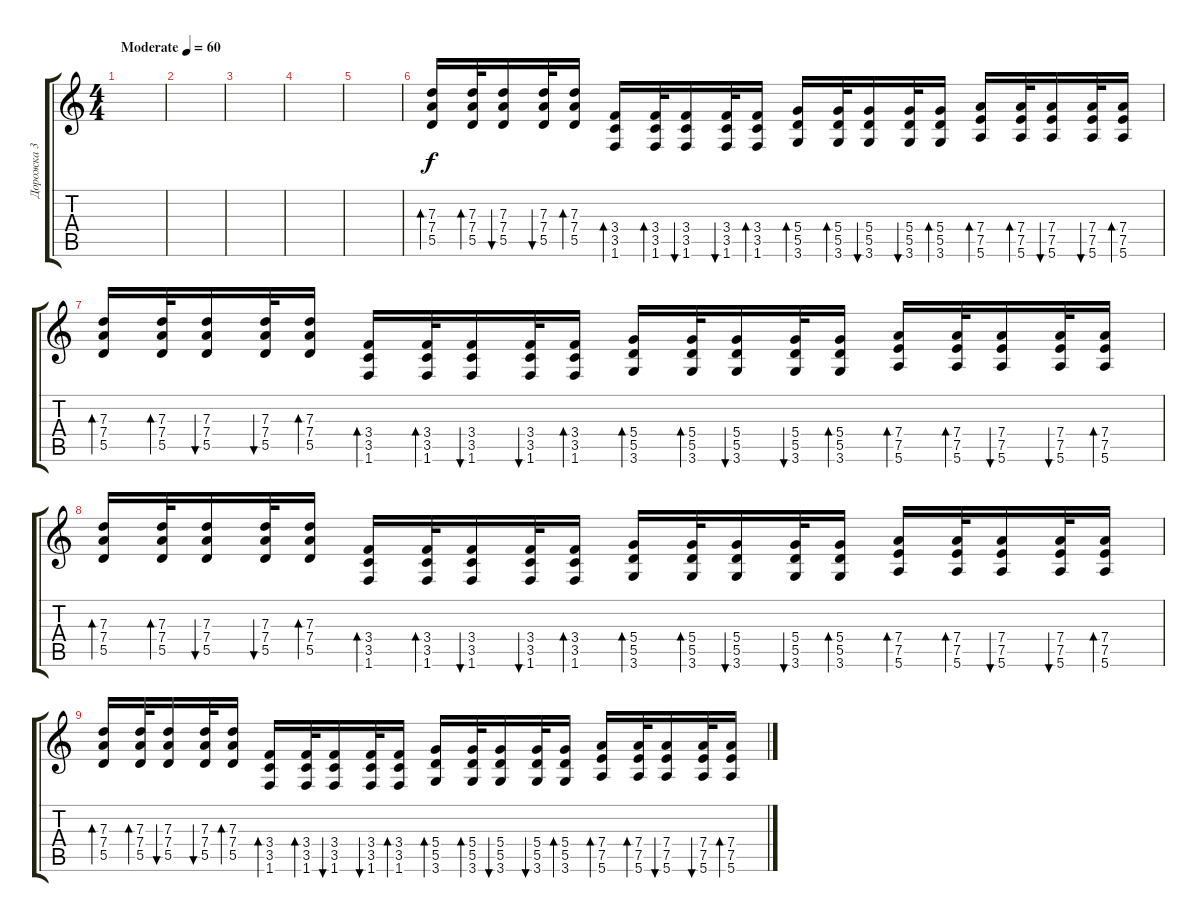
\track ("Дорожка 3" "Дорожка 3") {instrument distortionguitar}
\staff {score tabs}
\tuning (E4 B3 G3 D3 A2 E2) {hide}
\ts (4 4)
\tempo (60 "Moderate")
\clef g2
\ks c
|
|
|
|
|
(7.3 7.4 5.5).16{bd 30} (7.3 7.4 5.5).32{bd 30} (7.3 7.4 5.5).16{bu 30} (7.3 7.4 5.5).32{bu 30} (7.3 7.4 5.5).16{bd 30} (3.4 3.5 1.6).16{bd 30} (3.4 3.5 1.6).32{bd 30} (3.4 3.5 1.6).16{bu 30} (3.4 3.5 1.6).32{bu 30} (3.4 3.5 1.6).16{bd 30} (5.4 5.5 3.6).16{bd 30} (5.4 5.5 3.6).32{bd 30} (5.4 5.5 3.6).16{bu 30} (5.4 5.5 3.6).32{bu 30} (5.4 5.5 3.6).16{bd 30} (7.4 7.5 5.6).16{bd 30} (7.4 7.5 5.6).32{bd 30} (7.4 7.5 5.6).16{bu 30} (7.4 7.5 5.6).32{bu 30} (7.4 7.5 5.6).16{bd 30} |
(7.3 7.4 5.5).16{bd 30} (7.3 7.4 5.5).32{bd 30} (7.3 7.4 5.5).16{bu 30} (7.3 7.4 5.5).32{bu 30} (7.3 7.4 5.5).16{bd 30} (3.4 3.5 1.6).16{bd 30} (3.4 3.5 1.6).32{bd 30} (3.4 3.5 1.6).16{bu 30} (3.4 3.5 1.6).32{bu 30} (3.4 3.5 1.6).16{bd 30} (5.4 5.5 3.6).16{bd 30} (5.4 5.5 3.6).32{bd 30} (5.4 5.5 3.6).16{bu 30} (5.4 5.5 3.6).32{bu 30} (5.4 5.5 3.6).16{bd 30} (7.4 7.5 5.6).16{bd 30} (7.4 7.5 5.6).32{bd 30} (7.4 7.5 5.6).16{bu 30} (7.4 7.5 5.6).32{bu 30} (7.4 7.5 5.6).16{bd 30} |
(7.3 7.4 5.5).16{bd 30} (7.3 7.4 5.5).32{bd 30} (7.3 7.4 5.5).16{bu 30} (7.3 7.4 5.5).32{bu 30} (7.3 7.4 5.5).16{bd 30} (3.4 3.5 1.6).16{bd 30} (3.4 3.5 1.6).32{bd 30} (3.4 3.5 1.6).16{bu 30} (3.4 3.5 1.6).32{bu 30} (3.4 3.5 1.6).16{bd 30} (5.4 5.5 3.6).16{bd 30} (5.4 5.5 3.6).32{bd 30} (5.4 5.5 3.6).16{bu 30} (5.4 5.5 3.6).32{bu 30} (5.4 5.5 3.6).16{bd 30} (7.4 7.5 5.6).16{bd 30} (7.4 7.5 5.6).32{bd 30} (7.4 7.5 5.6).16{bu 30} (7.4 7.5 5.6).32{bu 30} (7.4 7.5 5.6).16{bd 30} |
(7.3 7.4 5.5).16{bd 30} (7.3 7.4 5.5).32{bd 30} (7.3 7.4 5.5).16{bu 30} (7.3 7.4 5.5).32{bu 30} (7.3 7.4 5.5).16{bd 30} (3.4 3.5 1.6).16{bd 30} (3.4 3.5 1.6).32{bd 30} (3.4 3.5 1.6).16{bu 30} (3.4 3.5 1.6).32{bu 30} (3.4 3.5 1.6).16{bd 30} (5.4 5.5 3.6).16{bd 30} (5.4 5.5 3.6).32{bd 30} (5.4 5.5 3.6).16{bu 30} (5.4 5.5 3.6).32{bu 30} (5.4 5.5 3.6).16{bd 30} (7.4 7.5 5.6).16{bd 30} (7.4 7.5 5.6).32{bd 30} (7.4 7.5 5.6).16{bu 30} (7.4 7.5 5.6).32{bu 30} (7.4 7.5 5.6).16{bd 30}
